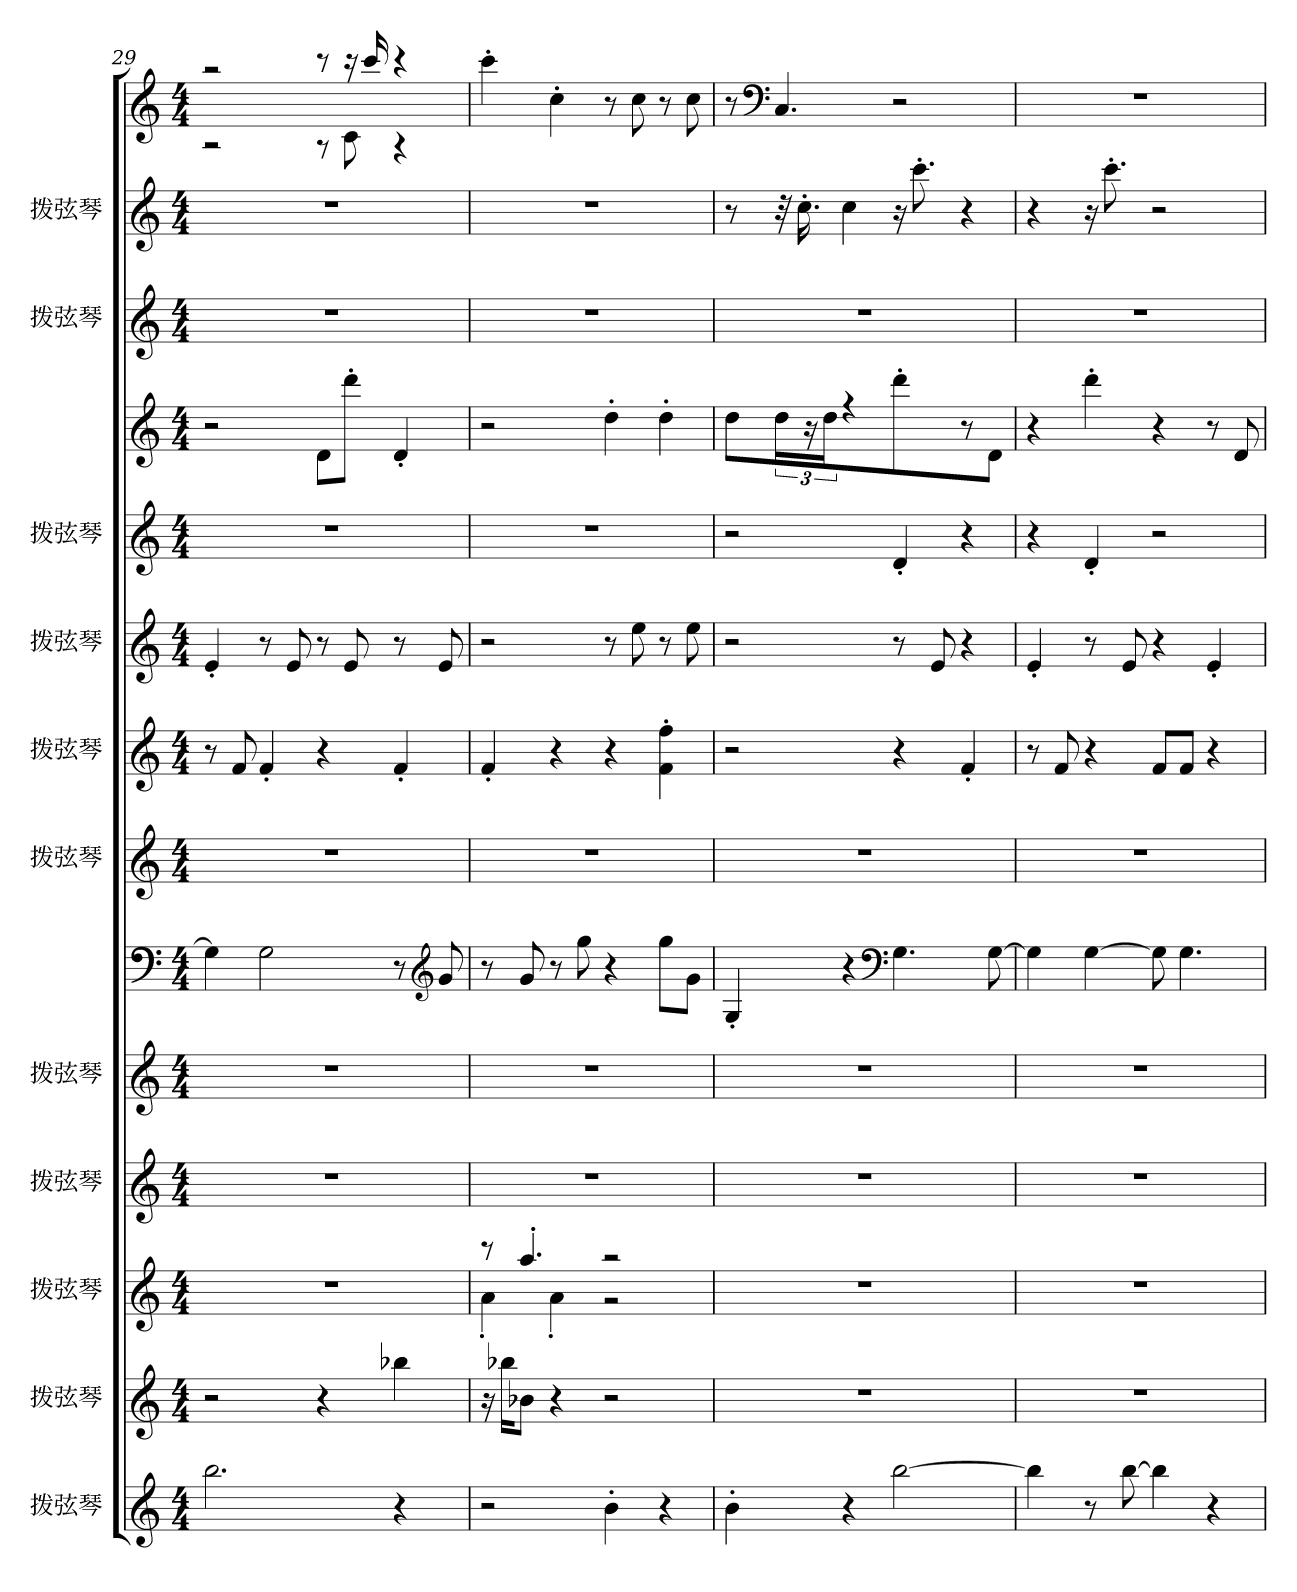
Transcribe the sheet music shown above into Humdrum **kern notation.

**kern	**kern	**kern	**kern	**kern	**kern	**kern	**kern	**kern	**kern	**kern	**kern	**kern	**kern
*part11	*part10	*part9	*part8	*part7	*part7	*part6	*part5	*part4	*part3	*part3	*part2	*part1	*part1
*staff14	*staff13	*staff12	*staff11	*staff10	*staff9	*staff8	*staff7	*staff6	*staff5	*staff4	*staff3	*staff2	*staff1
*I"拨弦琴	*I"拨弦琴	*I"拨弦琴	*I"拨弦琴	*I"拨弦琴	*	*I"拨弦琴	*I"拨弦琴	*I"拨弦琴	*I"拨弦琴	*	*I"拨弦琴	*I"拨弦琴	*
*clefG2	*clefG2	*clefG2	*clefG2	*clefG2	*clefF4	*clefG2	*clefG2	*clefG2	*clefG2	*clefG2	*clefG2	*clefG2	*clefG2
*k[]	*k[]	*k[]	*k[]	*k[]	*k[]	*k[]	*k[]	*k[]	*k[]	*k[]	*k[]	*k[]	*k[]
*M4/4	*M4/4	*M4/4	*M4/4	*M4/4	*M4/4	*M4/4	*M4/4	*M4/4	*M4/4	*M4/4	*M4/4	*M4/4	*M4/4
=29	=29	=29	=29	=29	=29	=29	=29	=29	=29	=29	=29	=29	=29
*	*	*	*	*	*	*	*	*	*	*	*	*	*^
2.bb\	2r	1r	1r	1r	4G\]	1r	8r	4e'/	1r	2r	1r	1r	2r	2r
.	.	.	.	.	.	.	8f/	.	.	.	.	.	.	.
.	.	.	.	.	2G\	.	4f'/	8r	.	.	.	.	.	.
.	.	.	.	.	.	.	.	8e/	.	.	.	.	.	.
.	4r	.	.	.	.	.	4r	8r	.	8d\L	.	.	8r	8r
.	.	.	.	.	.	.	.	8e/	.	8ddd'\J	.	.	16r	8c\
.	.	.	.	.	.	.	.	.	.	.	.	.	16ccc/	.
4r	4bb-X\	.	.	.	8r	.	4f'/	8r	.	4d'/	.	.	4r	4r
*	*	*	*	*	*clefG2	*	*	*	*	*	*	*	*	*
.	.	.	.	.	8g/	.	.	8e/	.	.	.	.	.	.
*	*	*	*	*	*	*	*	*	*	*	*	*	*v	*v
!!LO:PB:g=z
=30	=30	=30	=30	=30	=30	=30	=30	=30	=30	=30	=30	=30	=30
*	*	*^	*	*	*	*	*	*	*	*	*	*	*
2r	16r	8r	4a'\	1r	1r	8r	1r	4f'/	2r	1r	2r	1r	1r	4ccc'\
.	16bb-X\KL	.	.	.	.	.	.	.	.	.	.	.	.	.
.	8b-X\J	4.aa'/	.	.	.	8g/	.	.	.	.	.	.	.	.
.	4r	.	4a'\	.	.	8r	.	4r	.	.	.	.	.	4cc'\
.	.	.	.	.	.	8gg\	.	.	.	.	.	.	.	.
4b'\	2r	2r	2r	.	.	4r	.	4r	8r	.	4dd'\	.	.	8r
.	.	.	.	.	.	.	.	.	8ee\	.	.	.	.	8cc\
4r	.	.	.	.	.	8gg\L	.	4f\' 4ff\'	8r	.	4dd'\	.	.	8r
.	.	.	.	.	.	8g\J	.	.	8ee\	.	.	.	.	8cc\
*	*	*v	*v	*	*	*	*	*	*	*	*	*	*	*
=31	=31	=31	=31	=31	=31	=31	=31	=31	=31	=31	=31	=31	=31
4b'\	1r	1r	1r	1r	4G'/	1r	2r	2r	2r	8dd\L	1r	8r	8r
*	*	*	*	*	*	*	*	*	*	*	*	*	*clefF4
.	.	.	.	.	.	.	.	.	.	24dd\Jk	.	32r	4.C/
.	.	.	.	.	.	.	.	.	.	.	.	16.cc'\	.
.	.	.	.	.	.	.	.	.	.	24r	.	.	.
.	.	.	.	.	.	.	.	.	.	24dd\	.	.	.
4r	.	.	.	.	4r	.	.	.	.	4r	.	4cc\	.
*	*	*	*	*	*clefF4	*	*	*	*	*	*	*	*
[2bb\	.	.	.	.	4.G\	.	4r	8r	4d'/	4ddd'\	.	16r	2r
.	.	.	.	.	.	.	.	.	.	.	.	8.ccc'\	.
.	.	.	.	.	.	.	.	8e/	.	.	.	.	.
.	.	.	.	.	.	.	4f'/	4r	4r	8r	.	4r	.
.	.	.	.	.	[8G\	.	.	.	.	8d/	.	.	.
=32	=32	=32	=32	=32	=32	=32	=32	=32	=32	=32	=32	=32	=32
4bb\]	1r	1r	1r	1r	4G\]	1r	8r	4e'/	4r	4r	1r	4r	1r
.	.	.	.	.	.	.	8f/	.	.	.	.	.	.
8r	.	.	.	.	[4G\	.	4r	8r	4d'/	4ddd'\	.	16r	.
.	.	.	.	.	.	.	.	.	.	.	.	8.ccc'\	.
[8bb\	.	.	.	.	.	.	.	8e/	.	.	.	.	.
4bb\]	.	.	.	.	8G\]	.	8f/L	4r	2r	4r	.	2r	.
.	.	.	.	.	4.G\	.	8f/J	.	.	.	.	.	.
4r	.	.	.	.	.	.	4r	4e'/	.	8r	.	.	.
.	.	.	.	.	.	.	.	.	.	8d/	.	.	.
=	=	=	=	=	=	=	=	=	=	=	=	=	=
*-	*-	*-	*-	*-	*-	*-	*-	*-	*-	*-	*-	*-	*-
